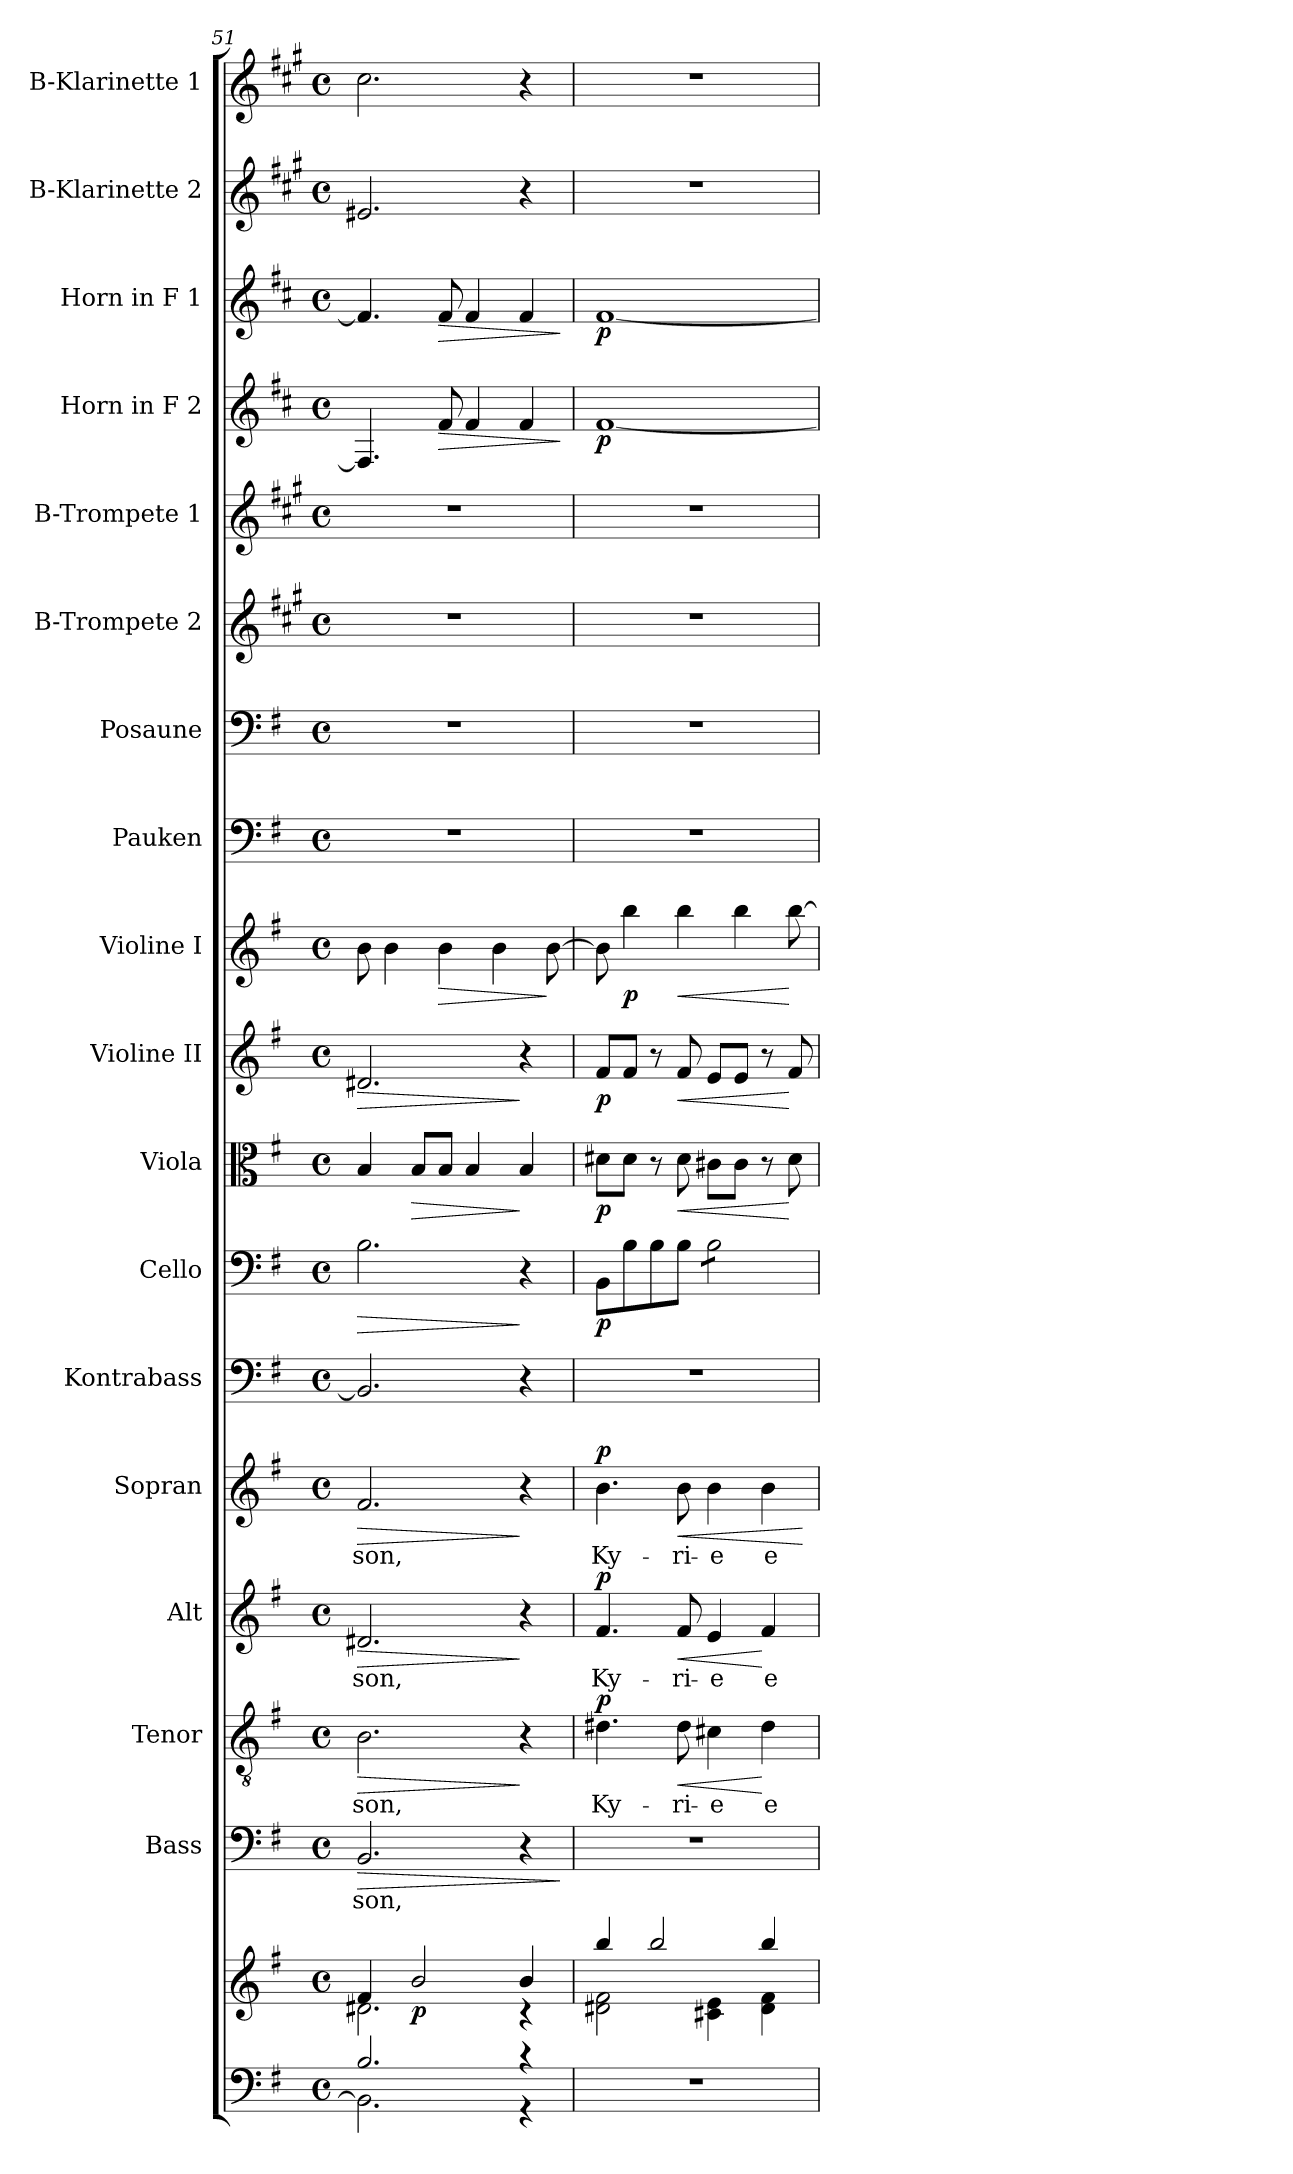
**kern	**kern	**dynam	**kern	**text	**dynam	**kern	**text	**dynam	**kern	**text	**dynam	**kern	**text	**dynam	**kern	**kern	**dynam	**kern	**dynam	**kern	**dynam	**kern	**dynam	**kern	**kern	**kern	**kern	**kern	**dynam	**kern	**dynam	**kern	**kern
*part18	*part18	*part18	*part17	*part17	*part17	*part16	*part16	*part16	*part15	*part15	*part15	*part14	*part14	*part14	*part13	*part12	*part12	*part11	*part11	*part10	*part10	*part9	*part9	*part8	*part7	*part6	*part5	*part4	*part4	*part3	*part3	*part2	*part1
*staff19	*staff18	*staff18/19	*staff17	*staff17	*staff17	*staff16	*staff16	*staff16	*staff15	*staff15	*staff15	*staff14	*staff14	*staff14	*staff13	*staff12	*staff12	*staff11	*staff11	*staff10	*staff10	*staff9	*staff9	*staff8	*staff7	*staff6	*staff5	*staff4	*staff4	*staff3	*staff3	*staff2	*staff1
*	*	*	*I"Bass	*	*	*I"Tenor	*	*	*I"Alt	*	*	*I"Sopran	*	*	*I"Kontrabass	*I"Cello	*	*I"Viola	*	*I"Violine II	*	*I"Violine I	*	*I"Pauken	*I"Posaune	*I"B-Trompete 2	*I"B-Trompete 1	*I"Horn in F 2	*	*I"Horn in F 1	*	*I"B-Klarinette 2	*I"B-Klarinette 1
*	*	*	*I'B.	*	*	*I'T.	*	*	*I'A.	*	*	*I'S.	*	*	*I'Kb.	*	*	*I'Vla.	*	*I'Vl. II	*	*I'Vl. I	*	*I'Pk.	*I'Pos.	*I'B Trp. 2	*I'B Trp. 1	*	*	*	*	*I'B Kl. 2	*I'B Kl. 1
*clefF4	*clefG2	*	*clefF4	*	*	*clefGv2	*	*	*clefG2	*	*	*clefG2	*	*	*clefF4	*clefF4	*	*clefC3	*	*clefG2	*	*clefG2	*	*clefF4	*clefF4	*clefG2	*clefG2	*clefG2	*	*clefG2	*	*clefG2	*clefG2
*	*	*	*	*	*	*	*	*	*	*	*	*	*	*	*ITrd7c12	*	*	*	*	*	*	*	*	*	*	*ITrd1c2	*ITrd1c2	*ITrd4c7	*	*ITrd4c7	*	*ITrd1c2	*ITrd1c2
*k[f#]	*k[f#]	*	*k[f#]	*	*	*k[f#]	*	*	*k[f#]	*	*	*k[f#]	*	*	*k[f#]	*k[f#]	*	*k[f#]	*	*k[f#]	*	*k[f#]	*	*k[f#]	*k[f#]	*k[f#]	*k[f#]	*k[f#]	*	*k[f#]	*	*k[f#]	*k[f#]
*G:	*G:	*	*G:	*	*	*G:	*	*	*G:	*	*	*G:	*	*	*G:	*G:	*	*G:	*	*G:	*	*G:	*	*G:	*G:	*G:	*G:	*G:	*	*G:	*	*G:	*G:
*M4/4	*M4/4	*	*M4/4	*	*	*M4/4	*	*	*M4/4	*	*	*M4/4	*	*	*M4/4	*M4/4	*	*M4/4	*	*M4/4	*	*M4/4	*	*M4/4	*M4/4	*M4/4	*M4/4	*M4/4	*	*M4/4	*	*M4/4	*M4/4
*met(c)	*met(c)	*	*met(c)	*	*	*met(c)	*	*	*met(c)	*	*	*met(c)	*	*	*met(c)	*met(c)	*	*met(c)	*	*met(c)	*	*met(c)	*	*met(c)	*met(c)	*met(c)	*met(c)	*met(c)	*	*met(c)	*	*met(c)	*met(c)
=51	=51	=51	=51	=51	=51	=51	=51	=51	=51	=51	=51	=51	=51	=51	=51	=51	=51	=51	=51	=51	=51	=51	=51	=51	=51	=51	=51	=51	=51	=51	=51	=51	=51
*^	*^	*	*	*	*	*	*	*	*	*	*	*	*	*	*	*	*	*	*	*	*	*	*	*	*	*	*	*	*	*	*	*	*
!	!	!	!	!	!	!LO:LY:b	!LO:HP:b	!	!LO:LY:b	!LO:HP:b	!	!LO:LY:b	!LO:HP:b	!	!LO:LY:b	!LO:HP:b	!	!	!LO:HP:b	!	!	!	!LO:HP:b	!	!	!	!	!	!	!	!	!	!	!	!
2.B/	2.BB\]	4f#/	2.d#X\	.	2.BB/	-son,	>	2.B\	-son,	>	2.d#X/	-son,	>	2.f#/	-son,	>	2.BBB/]	2.B\	>	4B/	.	2.d#X/	>	8b\	.	1r	1r	1r	1r	4.BB/]	.	4.B/]	.	2.d#X/	2.b\
.	.	.	.	.	.	.	.	.	.	.	.	.	.	.	.	.	.	.	.	.	.	.	.	4b\	.	.	.	.	.	.	.	.	.	.	.
!	!	!	!	!LO:DY:b	!	!	!	!	!	!	!	!	!	!	!	!	!	!	!	!	!LO:HP:b	!	!	!	!	!	!	!	!	!	!	!	!	!	!
.	.	2b/	.	p	.	.	.	.	.	.	.	.	.	.	.	.	.	.	.	8B/L	>	.	.	.	.	.	.	.	.	.	.	.	.	.	.
!	!	!	!	!	!	!	!	!	!	!	!	!	!	!	!	!	!	!	!	!	!	!	!	!	!LO:HP:b	!	!	!	!	!	!LO:HP:b	!	!LO:HP:b	!	!
.	.	.	.	.	.	.	.	.	.	.	.	.	.	.	.	.	.	.	.	8B/J	.	.	.	4b\	>	.	.	.	.	8B/	>	8B/	>	.	.
.	.	.	.	.	.	.	.	.	.	.	.	.	.	.	.	.	.	.	.	4B/	.	.	.	.	.	.	.	.	.	4B/	.	4B/	.	.	.
.	.	.	.	.	.	.	.	.	.	.	.	.	.	.	.	.	.	.	.	.	.	.	.	4b\	.	.	.	.	.	.	.	.	.	.	.
4r	4r	4b/	4rc	.	4r	.	.	4r	.	]	4r	.	]	4r	.	]	4r	4r	]	4B/	]	4r	]	.	.	.	.	.	.	4B/	.	4B/	.	4r	4r
.	.	.	.	.	.	.	.	.	.	.	.	.	.	.	.	.	.	.	.	.	.	.	.	[8b\	]	.	.	.	.	.	.	.	.	.	.
*v	*v	*	*	*	*	*	*	*	*	*	*	*	*	*	*	*	*	*	*	*	*	*	*	*	*	*	*	*	*	*	*	*	*	*	*
*	*v	*v	*	*	*	*	*	*	*	*	*	*	*	*	*	*	*	*	*	*	*	*	*	*	*	*	*	*	*	*	*	*	*	*
.	.	.	.	.	]	.	.	.	.	.	.	.	.	.	.	.	.	.	.	.	.	.	.	.	.	.	.	.	]	.	]	.	.
=52	=52	=52	=52	=52	=52	=52	=52	=52	=52	=52	=52	=52	=52	=52	=52	=52	=52	=52	=52	=52	=52	=52	=52	=52	=52	=52	=52	=52	=52	=52	=52	=52	=52
*	*^	*	*	*	*	*	*	*	*	*	*	*	*	*	*	*	*	*	*	*	*	*	*	*	*	*	*	*	*	*	*	*	*
!	!	!	!	!	!	!	!	!LO:LY:b	!LO:DY:a	!	!LO:LY:b	!LO:DY:a	!	!LO:LY:b	!LO:DY:a	!	!	!LO:DY:b	!	!LO:DY:b	!	!LO:DY:b	!	!	!	!	!	!	!	!LO:DY:b	!	!LO:DY:b	!	!
1r	4bb/	2d#X\ 2f#\	.	1r	.	.	4.d#X\	Ky-	p	4.f#/	Ky-	p	4.b\	Ky-	p	1r	8BB\L	p	8d#X\L	p	8f#/L	p	8b\]	.	1r	1r	1r	1r	[1B	p	[1B	p	1r	1r
!	!	!	!	!	!	!	!	!	!	!	!	!	!	!	!	!	!	!	!	!	!	!	!	!LO:DY:b	!	!	!	!	!	!	!	!	!	!
.	.	.	.	.	.	.	.	.	.	.	.	.	.	.	.	.	8B\	.	8d#\J	.	8f#/J	.	4bb\	p	.	.	.	.	.	.	.	.	.	.
.	2bb/	.	.	.	.	.	.	.	.	.	.	.	.	.	.	.	8B\	.	8r	.	8r	.	.	.	.	.	.	.	.	.	.	.	.	.
!	!	!	!	!	!	!	!	!LO:LY:b	!LO:HP:b	!	!LO:LY:b	!LO:HP:b	!	!LO:LY:b	!LO:HP:b	!	!	!	!	!LO:HP:b	!	!LO:HP:b	!	!LO:HP:b	!	!	!	!	!	!	!	!	!	!
.	.	.	.	.	.	.	8d#\	-ri-	<	8f#/	-ri-	<	8b\	-ri-	<	.	8B\J	.	8d#\	<	8f#/	<	4bb\	<	.	.	.	.	.	.	.	.	.	.
!	!	!	!	!	!	!	!	!LO:LY:b	!	!	!LO:LY:b	!	!	!LO:LY:b	!	!	!	!	!	!	!	!	!	!	!	!	!	!	!	!	!	!	!	!
*	*	*	*	*	*	*	*	*	*	*	*	*	*	*	*	*	*tremolo	*	*	*	*	*	*	*	*	*	*	*	*	*	*	*	*	*
.	.	4c#X\ 4e\	.	.	.	.	4c#X\	-e	.	4e/	-e	.	4b\	-e	.	.	8B\L	.	8c#X\L	.	8e/L	.	.	.	.	.	.	.	.	.	.	.	.	.
.	.	.	.	.	.	.	.	.	.	.	.	.	.	.	.	.	8B\	.	8c#\J	.	8e/J	.	4bb\	.	.	.	.	.	.	.	.	.	.	.
!	!	!	!	!	!	!	!	!LO:LY:b	!	!	!LO:LY:b	!	!	!LO:LY:b	!	!	!	!	!	!	!	!	!	!	!	!	!	!	!	!	!	!	!	!
.	4bb/	4d#\ 4f#\	.	.	.	.	4d#\	e-	[	4f#/	e-	[	4b\	e-	.	.	8B\	.	8r	.	8r	.	.	.	.	.	.	.	.	.	.	.	.	.
.	.	.	.	.	.	.	.	.	.	.	.	.	.	.	.	.	8B\J	.	8d#\	[	8f#/	[	[8bb\	[	.	.	.	.	.	.	.	.	.	.
*	*	*	*	*	*	*	*	*	*	*	*	*	*	*	*	*	*Xtremolo	*	*	*	*	*	*	*	*	*	*	*	*	*	*	*	*	*
*	*v	*v	*	*	*	*	*	*	*	*	*	*	*	*	*	*	*	*	*	*	*	*	*	*	*	*	*	*	*	*	*	*	*	*
.	.	.	.	.	.	.	.	.	.	.	.	.	.	[	.	.	.	.	.	.	.	.	.	.	.	.	.	.	.	.	.	.	.
=	=	=	=	=	=	=	=	=	=	=	=	=	=	=	=	=	=	=	=	=	=	=	=	=	=	=	=	=	=	=	=	=	=
*-	*-	*-	*-	*-	*-	*-	*-	*-	*-	*-	*-	*-	*-	*-	*-	*-	*-	*-	*-	*-	*-	*-	*-	*-	*-	*-	*-	*-	*-	*-	*-	*-	*-
